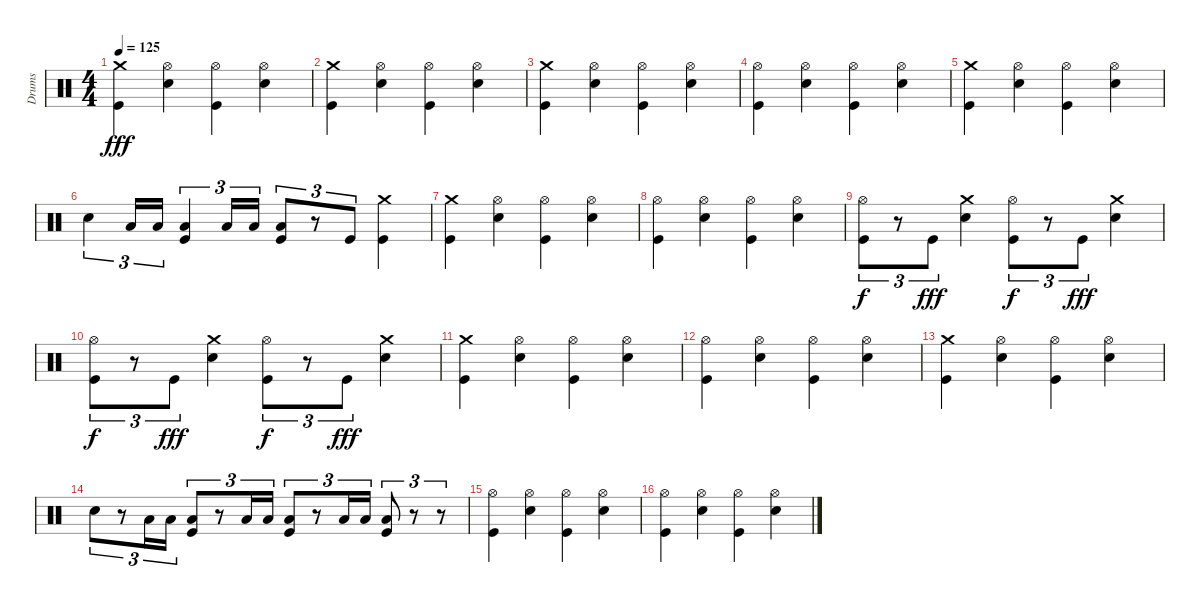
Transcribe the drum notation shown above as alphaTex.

\track ("Lars Urlich" "Drums") {instrument percussion}
\staff {score}
\articulation defaults
\ts (4 4)
\tempo 125
\clef neutral
\ks c
("Crash medium (hit)" "Kick (hit)").4{dy fff} ("Hi-Hat (open)" "Snare (hit) 2").4 ("Hi-Hat (open)" "Kick (hit)").4 ("Hi-Hat (open)" "Snare (hit) 2").4 |
("Crash medium (hit)" "Kick (hit)").4 ("Hi-Hat (open)" "Snare (hit) 2").4 ("Hi-Hat (open)" "Kick (hit)").4 ("Hi-Hat (open)" "Snare (hit) 2").4 |
("Crash medium (hit)" "Kick (hit)").4 ("Hi-Hat (open)" "Snare (hit) 2").4 ("Hi-Hat (open)" "Kick (hit)").4 ("Hi-Hat (open)" "Snare (hit) 2").4 |
("Hi-Hat (open)" "Kick (hit)").4 ("Hi-Hat (open)" "Snare (hit) 2").4 ("Hi-Hat (open)" "Kick (hit)").4 ("Hi-Hat (open)" "Snare (hit) 2").4 |
("Crash medium (hit)" "Kick (hit)").4 ("Hi-Hat (open)" "Snare (hit) 2").4 ("Hi-Hat (open)" "Kick (hit)").4 ("Hi-Hat (open)" "Snare (hit) 2").4 |
"Snare (hit) 2".4{tu (3 2)} "Low Tom (hit)".16{tu (3 2)} "Low Tom (hit)".16{tu (3 2)} ("Low Tom (hit)" "Kick (hit)").4{tu (3 2)} "Low Tom (hit)".16{tu (3 2)} "Low Tom (hit)".16{tu (3 2)} ("Low Tom (hit)" "Kick (hit)").8{tu (3 2)} r.8{tu (3 2)} "Kick (hit)".8{tu (3 2)} ("Crash medium (hit)" "Kick (hit)").4 |
("Crash medium (hit)" "Kick (hit)").4 ("Hi-Hat (open)" "Snare (hit) 2").4 ("Hi-Hat (open)" "Kick (hit)").4 ("Hi-Hat (open)" "Snare (hit) 2").4 |
("Hi-Hat (open)" "Kick (hit)").4 ("Hi-Hat (open)" "Snare (hit) 2").4 ("Hi-Hat (open)" "Kick (hit)").4 ("Hi-Hat (open)" "Snare (hit) 2").4 |
("Hi-Hat (open)" "Kick (hit)").8{tu (3 2) dy f} r.8{tu (3 2)} "Kick (hit)".8{tu (3 2) dy fff} ("Crash medium (hit)" "Snare (hit) 2").4 ("Hi-Hat (open)" "Kick (hit)").8{tu (3 2) dy f} r.8{tu (3 2)} "Kick (hit)".8{tu (3 2) dy fff} ("Crash medium (hit)" "Snare (hit) 2").4 |
("Hi-Hat (open)" "Kick (hit)").8{tu (3 2) dy f} r.8{tu (3 2)} "Kick (hit)".8{tu (3 2) dy fff} ("Crash medium (hit)" "Snare (hit) 2").4 ("Hi-Hat (open)" "Kick (hit)").8{tu (3 2) dy f} r.8{tu (3 2)} "Kick (hit)".8{tu (3 2) dy fff} ("Crash medium (hit)" "Snare (hit) 2").4 |
("Crash medium (hit)" "Kick (hit)").4 ("Hi-Hat (open)" "Snare (hit) 2").4 ("Hi-Hat (open)" "Kick (hit)").4 ("Hi-Hat (open)" "Snare (hit) 2").4 |
("Hi-Hat (open)" "Kick (hit)").4 ("Hi-Hat (open)" "Snare (hit) 2").4 ("Hi-Hat (open)" "Kick (hit)").4 ("Hi-Hat (open)" "Snare (hit) 2").4 |
("Crash medium (hit)" "Kick (hit)").4 ("Hi-Hat (open)" "Snare (hit) 2").4 ("Hi-Hat (open)" "Kick (hit)").4 ("Hi-Hat (open)" "Snare (hit) 2").4 |
"Snare (hit) 2".8{tu (3 2)} r.8{tu (3 2)} "Low Tom (hit)".16{tu (3 2)} "Low Tom (hit)".16{tu (3 2)} ("Low Tom (hit)" "Kick (hit)").8{tu (3 2)} r.8{tu (3 2)} "Low Tom (hit)".16{tu (3 2)} "Low Tom (hit)".16{tu (3 2)} ("Low Tom (hit)" "Kick (hit)").8{tu (3 2)} r.8{tu (3 2)} "Low Tom (hit)".16{tu (3 2)} "Low Tom (hit)".16{tu (3 2)} ("Low Tom (hit)" "Kick (hit)").8{tu (3 2)} r.8{tu (3 2)} r.8{tu (3 2)} |
("Hi-Hat (open)" "Kick (hit)").4 ("Hi-Hat (open)" "Snare (hit) 2").4 ("Hi-Hat (open)" "Kick (hit)").4 ("Hi-Hat (open)" "Snare (hit) 2").4 |
("Hi-Hat (open)" "Kick (hit)").4 ("Hi-Hat (open)" "Snare (hit) 2").4 ("Hi-Hat (open)" "Kick (hit)").4 ("Hi-Hat (open)" "Snare (hit) 2").4
